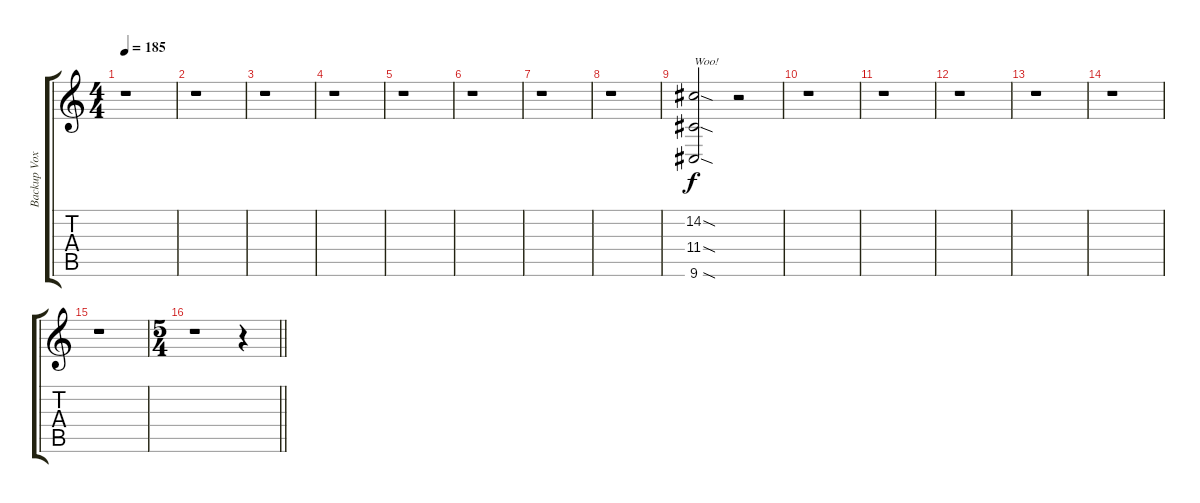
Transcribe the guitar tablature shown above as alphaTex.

\track ("Backup Vox" "Backup Vox") {instrument lead1square}
\staff {score tabs}
\tuning (E4 B3 G3 D3 A2 E2) {hide}
\ts (4 4)
\tempo 185
\clef g2
\ks c
r.1{dy f} |
r.1 |
r.1 |
r.1 |
r.1 |
r.1 |
r.1 |
r.1 |
(14.2{sod} 11.4{sod} 9.6{sod}).2{txt "Woo!" volume 13} r.2 |
r.1{volume 10} |
r.1 |
r.1 |
r.1 |
r.1 |
r.1 |
\ts (5 4)
\barLineRight lightlight
r.1 r.4
